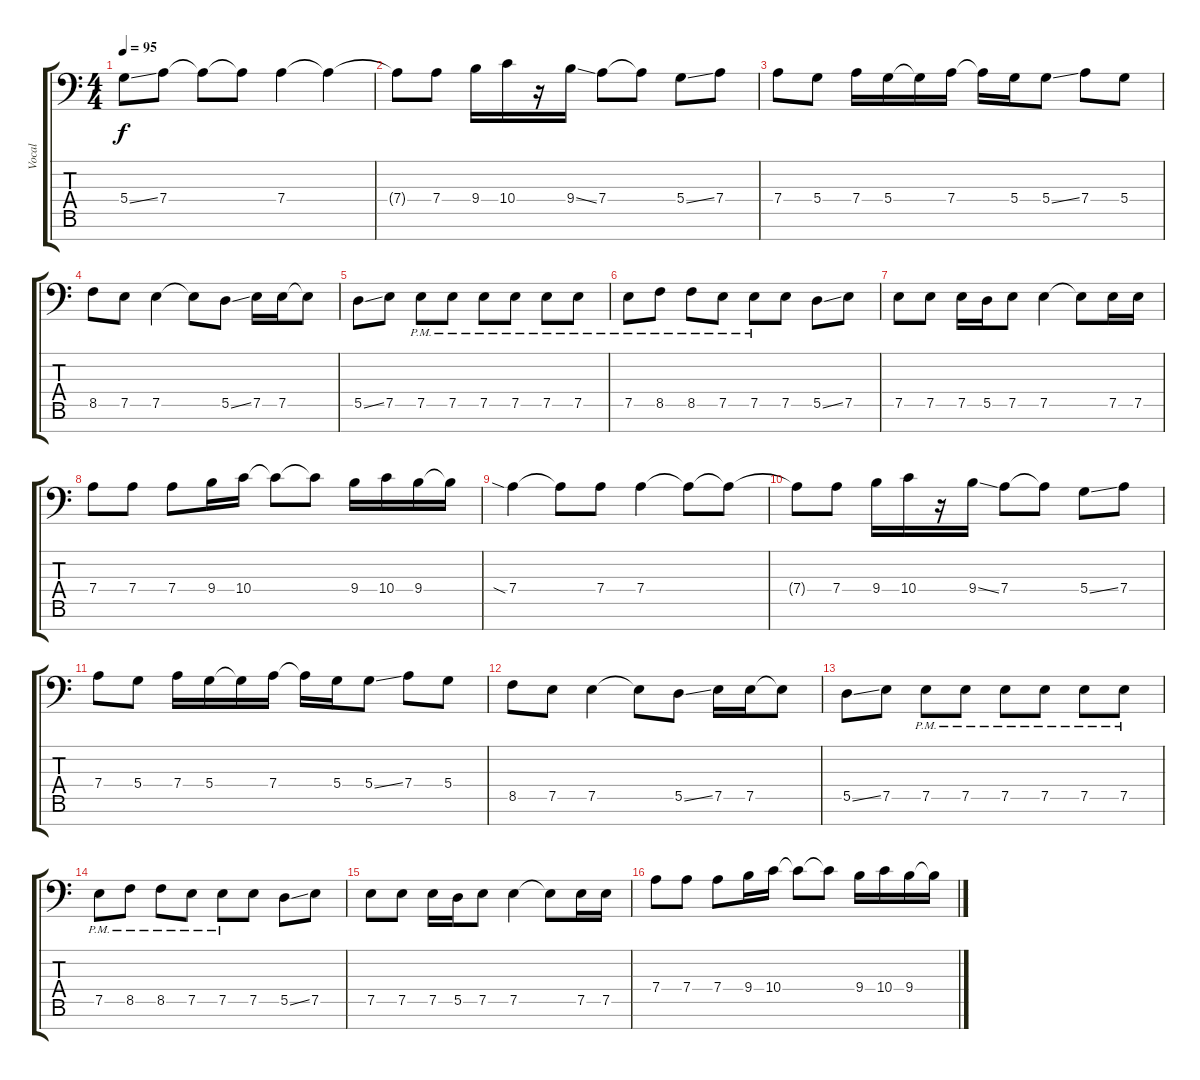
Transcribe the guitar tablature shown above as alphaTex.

\track ("Vocal" "Vocal") {instrument tenorsax}
\staff {score tabs}
\tuning (E4 B3 G3 D3 A2 E2 C-1) {hide}
\ts (4 4)
\tempo 95
\clef f4
\ks c
5.4{ss}.8{dy f} 7.4.8 7.4{t}.8 7.4{t}.8 7.4.4 7.4{t}.4 |
7.4{t}.8 7.4.8 9.4.16 10.4.16 r.16 9.4{ss}.16 7.4.8 7.4{t}.8 5.4{ss}.8 7.4.8 |
7.4.8 5.4.8 7.4.16 5.4.16 5.4{t}.16 7.4.16 7.4{t}.16 5.4.16 5.4{ss}.8 7.4.8 5.4.8 |
8.5.8 7.5.8 7.5.4 7.5{t}.8 5.5{ss}.8 7.5.16 7.5.16 7.5{t}.8 |
5.5{ss}.8 7.5.8 7.5{pm}.8 7.5{pm}.8 7.5{pm}.8 7.5{pm}.8 7.5{pm}.8 7.5{pm}.8 |
7.5{pm}.8 8.5{pm}.8 8.5{pm}.8 7.5{pm}.8 7.5{pm}.8 7.5.8 5.5{ss}.8 7.5.8 |
7.5.8 7.5.8 7.5.16 5.5.16 7.5.8 7.5.4 7.5{t}.8 7.5.16 7.5.16 |
7.4.8 7.4.8 7.4.8 9.4.16 10.4.16 10.4{t}.8 10.4{t}.8 9.4.16 10.4.16 9.4.16 9.4{t}.16 |
7.4{sia}.4 7.4{t}.8 7.4.8 7.4.4 7.4{t}.8 7.4{t}.8 |
7.4{t}.8 7.4.8 9.4.16 10.4.16 r.16 9.4{ss}.16 7.4.8 7.4{t}.8 5.4{ss}.8 7.4.8 |
7.4.8 5.4.8 7.4.16 5.4.16 5.4{t}.16 7.4.16 7.4{t}.16 5.4.16 5.4{ss}.8 7.4.8 5.4.8 |
8.5.8 7.5.8 7.5.4 7.5{t}.8 5.5{ss}.8 7.5.16 7.5.16 7.5{t}.8 |
5.5{ss}.8 7.5.8 7.5{pm}.8 7.5{pm}.8 7.5{pm}.8 7.5{pm}.8 7.5{pm}.8 7.5{pm}.8 |
7.5{pm}.8 8.5{pm}.8 8.5{pm}.8 7.5{pm}.8 7.5{pm}.8 7.5.8 5.5{ss}.8 7.5.8 |
7.5.8 7.5.8 7.5.16 5.5.16 7.5.8 7.5.4 7.5{t}.8 7.5.16 7.5.16 |
7.4.8 7.4.8 7.4.8 9.4.16 10.4.16 10.4{t}.8 10.4{t}.8 9.4.16 10.4.16 9.4.16 9.4{t}.16
